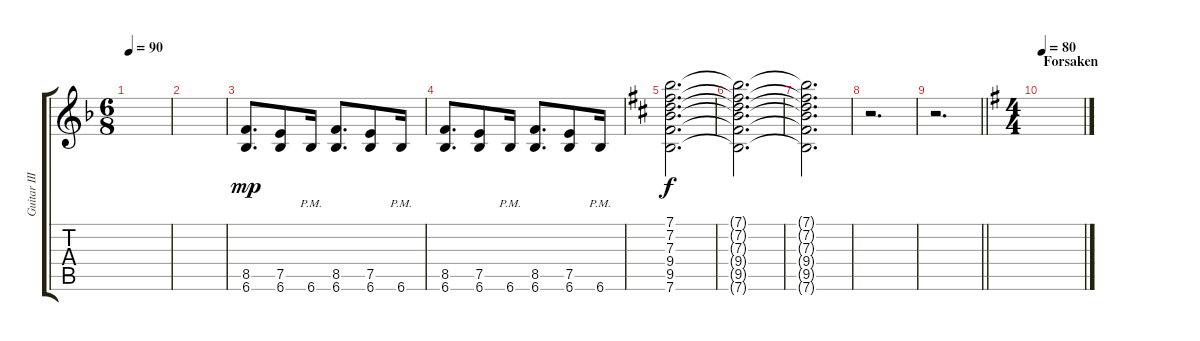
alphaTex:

\track ("Guitar III (Standard Tuning)" "Guitar III") {instrument distortionguitar}
\staff {score tabs}
\tuning (E4 B3 G3 D3 A2 E2) {hide}
\ts (6 8)
\tempo 90
\clef g2
\ks f
|
|
(8.5 6.6).8{d dy mp} (7.5 6.6).8 6.6{pm}.16 (8.5 6.6).8{d} (7.5 6.6).8 6.6{pm}.16 |
(8.5 6.6).8{d} (7.5 6.6).8 6.6{pm}.16 (8.5 6.6).8{d} (7.5 6.6).8 6.6{pm}.16 |
\ks d
(7.1 7.2 7.3 9.4 9.5 7.6).2{d dy f} |
(7.1{t} 7.2{t} 7.3{t} 9.4{t} 9.5{t} 7.6{t}).2{d} |
(7.1{t} 7.2{t} 7.3{t} 9.4{t} 9.5{t} 7.6{t}).2{d} |
r.2{d} |
\barLineRight lightlight
r.2{d} |
\ts (4 4)
\section ("" "Forsaken")
\tempo 80
\ks g
